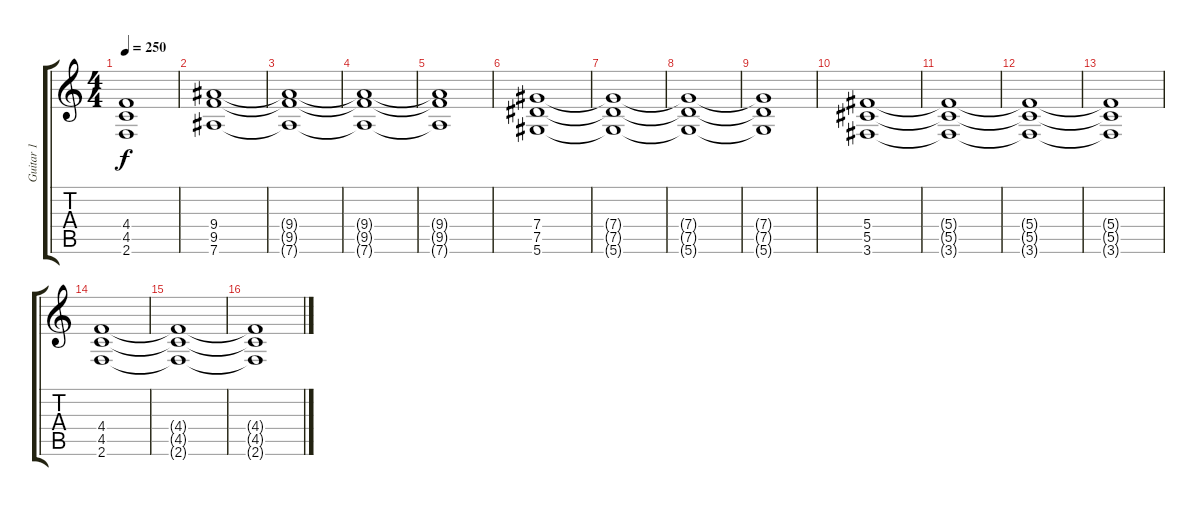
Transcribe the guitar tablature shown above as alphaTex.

\track ("Guitar 1" "Guitar 1") {instrument distortionguitar}
\staff {score tabs}
\tuning (Eb4 Bb3 Gb3 Db3 Ab2 Eb2) {hide}
\ts (4 4)
\tempo 250
\clef g2
\ks c
(4.4{t} 4.5{t} 2.6{t}).1{dy f} |
(9.4 9.5 7.6).1 |
(9.4{t} 9.5{t} 7.6{t}).1 |
(9.4{t} 9.5{t} 7.6{t}).1 |
(9.4{t} 9.5{t} 7.6{t}).1 |
(7.4 7.5 5.6).1 |
(7.4{t} 7.5{t} 5.6{t}).1 |
(7.4{t} 7.5{t} 5.6{t}).1 |
(7.4{t} 7.5{t} 5.6{t}).1 |
(5.4 5.5 3.6).1 |
(5.4{t} 5.5{t} 3.6{t}).1 |
(5.4{t} 5.5{t} 3.6{t}).1 |
(5.4{t} 5.5{t} 3.6{t}).1 |
(4.4 4.5 2.6).1 |
(4.4{t} 4.5{t} 2.6{t}).1 |
(4.4{t} 4.5{t} 2.6{t}).1
